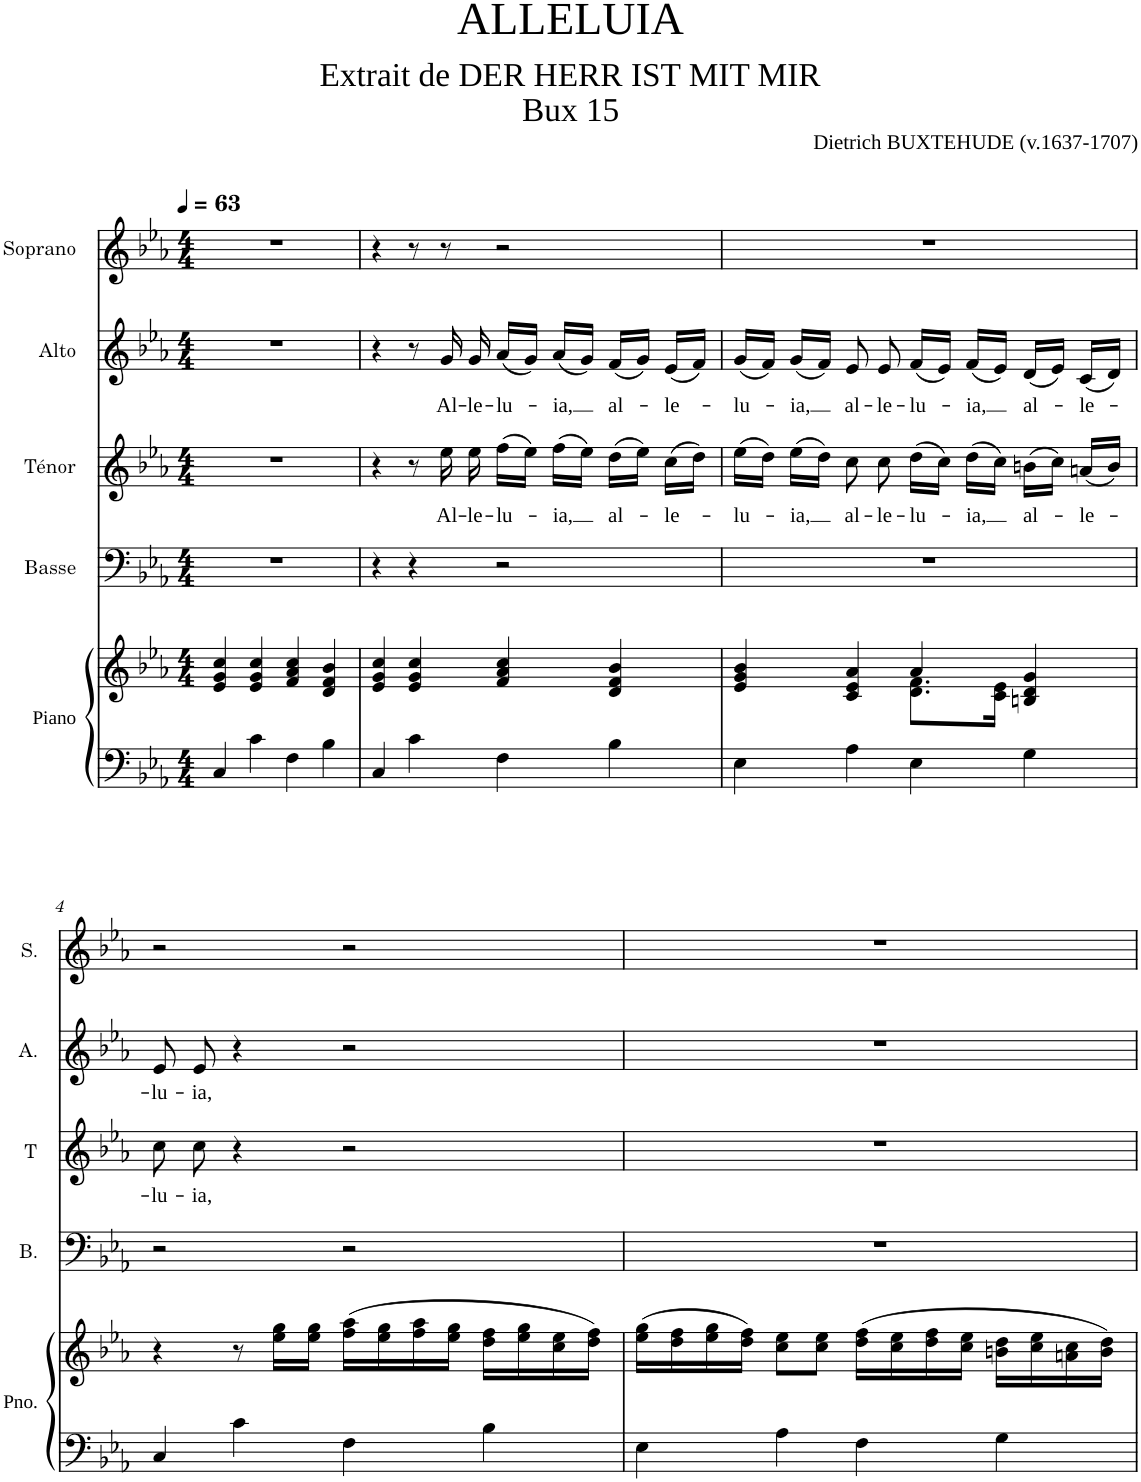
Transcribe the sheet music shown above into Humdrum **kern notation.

**kern	**kern	**kern	**kern	**text	**kern	**text	**kern
*part5	*part5	*part4	*part3	*part3	*part2	*part2	*part1
*staff6	*staff5	*staff4	*staff3	*staff3	*staff2	*staff2	*staff1
*I"Piano	*	*I"Basse	*I"Ténor	*	*I"Alto	*	*I"Soprano
*I'Pno.	*	*I'B.	*I'T	*	*I'A.	*	*I'S.
*clefF4	*clefG2	*clefF4	*clefG2	*	*clefG2	*	*clefG2
*k[b-e-a-]	*k[b-e-a-]	*k[b-e-a-]	*k[b-e-a-]	*	*k[b-e-a-]	*	*k[b-e-a-]
*M4/4	*M4/4	*M4/4	*M4/4	*	*M4/4	*	*M4/4
*MM63	*MM63	*MM63	*MM63	*	*MM63	*	*MM63
=1	=1	=1	=1	=1	=1	=1	=1
4C/	4e-/ 4g/ 4cc/	1r	1r	.	1r	.	1r
4c\	4e-/ 4g/ 4cc/	.	.	.	.	.	.
4F\	4f/ 4a-/ 4cc/	.	.	.	.	.	.
4B-\	4d/ 4f/ 4b-/	.	.	.	.	.	.
=2	=2	=2	=2	=2	=2	=2	=2
4C/	4e-/ 4g/ 4cc/	4r	4r	.	4r	.	4r
4c\	4e-/ 4g/ 4cc/	4r	8r	.	8r	.	8r
!	!	!	!	!LO:LY:b	!	!LO:LY:b	!
.	.	.	16ee-\	Al-	16g/	Al-	8r
!	!	!	!	!LO:LY:b	!	!LO:LY:b	!
.	.	.	16ee-\	-le-	16g/	-le-	.
!	!	!	!	!LO:LY:b	!	!LO:LY:b	!
4F\	4f/ 4a-/ 4cc/	2r	(16ff\LL	-lu-	(16a-/LL	-lu-	2r
.	.	.	16ee-\JJ)	.	16g/JJ)	.	.
!	!	!	!	!LO:LY:b	!	!LO:LY:b	!
.	.	.	(16ff\LL	-ia,	(16a-/LL	-ia,	.
.	.	.	16ee-\JJ)	.	16g/JJ)	.	.
!	!	!	!	!LO:LY:b	!	!LO:LY:b	!
4B-\	4d/ 4f/ 4b-/	.	(16dd\LL	al-	(16f/LL	al-	.
.	.	.	16ee-\JJ)	.	16g/JJ)	.	.
!	!	!	!	!LO:LY:b	!	!LO:LY:b	!
.	.	.	(16cc\LL	-le-	(16e-/LL	-le-	.
.	.	.	16dd\JJ)	.	16f/JJ)	.	.
=3	=3	=3	=3	=3	=3	=3	=3
*	*^	*	*	*	*	*	*
!	!	!	!	!	!LO:LY:b	!	!LO:LY:b	!
4E-\	4e-/ 4g/ 4b-/	2ryy	1r	(16ee-\LL	-lu-	(16g/LL	-lu-	1r
.	.	.	.	16dd\JJ)	.	16f/JJ)	.	.
!	!	!	!	!	!LO:LY:b	!	!LO:LY:b	!
.	.	.	.	(16ee-\LL	-ia,	(16g/LL	-ia,	.
.	.	.	.	16dd\JJ)	.	16f/JJ)	.	.
!	!	!	!	!	!LO:LY:b	!	!LO:LY:b	!
4A-\	4c/ 4e-/ 4a-/	.	.	8cc\	al-	8e-/	al-	.
!	!	!	!	!	!LO:LY:b	!	!LO:LY:b	!
.	.	.	.	8cc\	-le-	8e-/	-le-	.
!	!	!	!	!	!LO:LY:b	!	!LO:LY:b	!
4E-\	4a-/	8.d\ 8.f\L	.	(16dd\LL	-lu-	(16f/LL	-lu-	.
.	.	.	.	16cc\JJ)	.	16e-/JJ)	.	.
!	!	!	!	!	!LO:LY:b	!	!LO:LY:b	!
.	.	.	.	(16dd\LL	-ia,	(16f/LL	-ia,	.
.	.	16c\ 16e-\Jk	.	16cc\JJ)	.	16e-/JJ)	.	.
!	!	!	!	!	!LO:LY:b	!	!LO:LY:b	!
4G\	4Bn/ 4d/ 4g/	4ryy	.	(16bn\LL	al-	(16d/LL	al-	.
.	.	.	.	16cc\JJ)	.	16e-/JJ)	.	.
!	!	!	!	!	!LO:LY:b	!	!LO:LY:b	!
.	.	.	.	(16an/LL	-le-	(16c/LL	-le-	.
.	.	.	.	16b/JJ)	.	16d/JJ)	.	.
*	*v	*v	*	*	*	*	*	*
!!LO:LB:g=z
=4	=4	=4	=4	=4	=4	=4	=4
!	!	!	!	!LO:LY:b	!	!LO:LY:b	!
4C/	4r	2r	8cc\	-lu-	8e-/	-lu-	2r
!	!	!	!	!LO:LY:b	!	!LO:LY:b	!
.	.	.	8cc\	-ia,	8e-/	-ia,	.
4c\	8r	.	4r	.	4r	.	.
.	16ee-\ 16gg\LL	.	.	.	.	.	.
.	16ee-\ 16gg\JJ	.	.	.	.	.	.
4F\	(16ff\ 16aa-\LL	2r	2r	.	2r	.	2r
.	16ee-\ 16gg\	.	.	.	.	.	.
.	16ff\ 16aa-\	.	.	.	.	.	.
.	16ee-\ 16gg\JJ	.	.	.	.	.	.
4B-\	16dd\ 16ff\LL	.	.	.	.	.	.
.	16ee-\ 16gg\	.	.	.	.	.	.
.	16cc\ 16ee-\	.	.	.	.	.	.
.	16dd\ 16ff\JJ)	.	.	.	.	.	.
=5	=5	=5	=5	=5	=5	=5	=5
4E-\	(16ee-\ 16gg\LL	1r	1r	.	1r	.	1r
.	16dd\ 16ff\	.	.	.	.	.	.
.	16ee-\ 16gg\	.	.	.	.	.	.
.	16dd\ 16ff\JJ)	.	.	.	.	.	.
4A-\	8cc\ 8ee-\L	.	.	.	.	.	.
.	8cc\ 8ee-\J	.	.	.	.	.	.
4F\	(16dd\ 16ff\LL	.	.	.	.	.	.
.	16cc\ 16ee-\	.	.	.	.	.	.
.	16dd\ 16ff\	.	.	.	.	.	.
.	16cc\ 16ee-\JJ	.	.	.	.	.	.
4G\	16bn\ 16dd\LL	.	.	.	.	.	.
.	16cc\ 16ee-\	.	.	.	.	.	.
.	16an\ 16cc\	.	.	.	.	.	.
.	16b\ 16dd\JJ)	.	.	.	.	.	.
=	=	=	=	=	=	=	=
*-	*-	*-	*-	*-	*-	*-	*-
